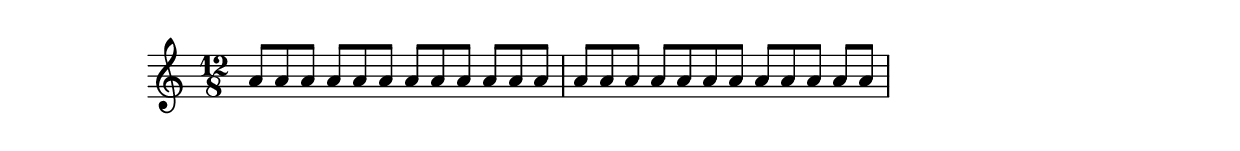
% Do not edit this file; it is automatically
% generated from Documentation/snippets/new
% This file is in the public domain.
%% Note: this file works from version 2.13.29
\version "2.13.29"

\header {
%% Translation of GIT committish: 0b55335aeca1de539bf1125b717e0c21bb6fa31b
  texidoces = "
Para tipografiar las barras agrupadas en la forma @code{3-4-3-2}
en 12/8, en primer lugar tenemos que sobreescribir los finales de
barra predeterminados en 12/8, y después preparar los finales de
barra nuevos:

"
  doctitlees = "Alteración de los finales de barra predeterminados"



%% Translation of GIT committish: 0a868be38a775ecb1ef935b079000cebbc64de40
  texidocde = "
Um Balken im 12/8-Takt als @code{3-4-3-2} zu gruppieren, muss man zuerst die
Standardwerte für die Balken im 12/8-Takt rückgängig machen und dann die neuen
Werte setzen:

"
  doctitlede = "Standard-Balkenwerte rückgängig machen"



%% Translation of GIT committish: 548076f550a2b7fb09f1260f0e5e2bb028ad396c
  texidocfr = "
Pour obtenir des ligatures en groupes de @code{3-4-3-2} croches, dans
une mesure à 12/8, il faudra préalablement annuler les réglages par
défaut relatifs à 12/8, puis ajouter nos propres règles :

"
  doctitlefr = "Annulation des règles de ligature par défaut"

  lsrtags = "rhythms"
  texidoc = "
To typeset beams grouped @code{3-4-3-2} one need only change the
beat structure:
"
  doctitle = "Reverting default beam endings"
} % begin verbatim


\relative c'' {
  \time 12/8

  % Default beaming
  a8 a a a a a a a a a a a

  % Set new values for beam endings
  \set Score.beatStructure = #'(3 4 3 2)
  a8 a a a a a a a a a a a
}
